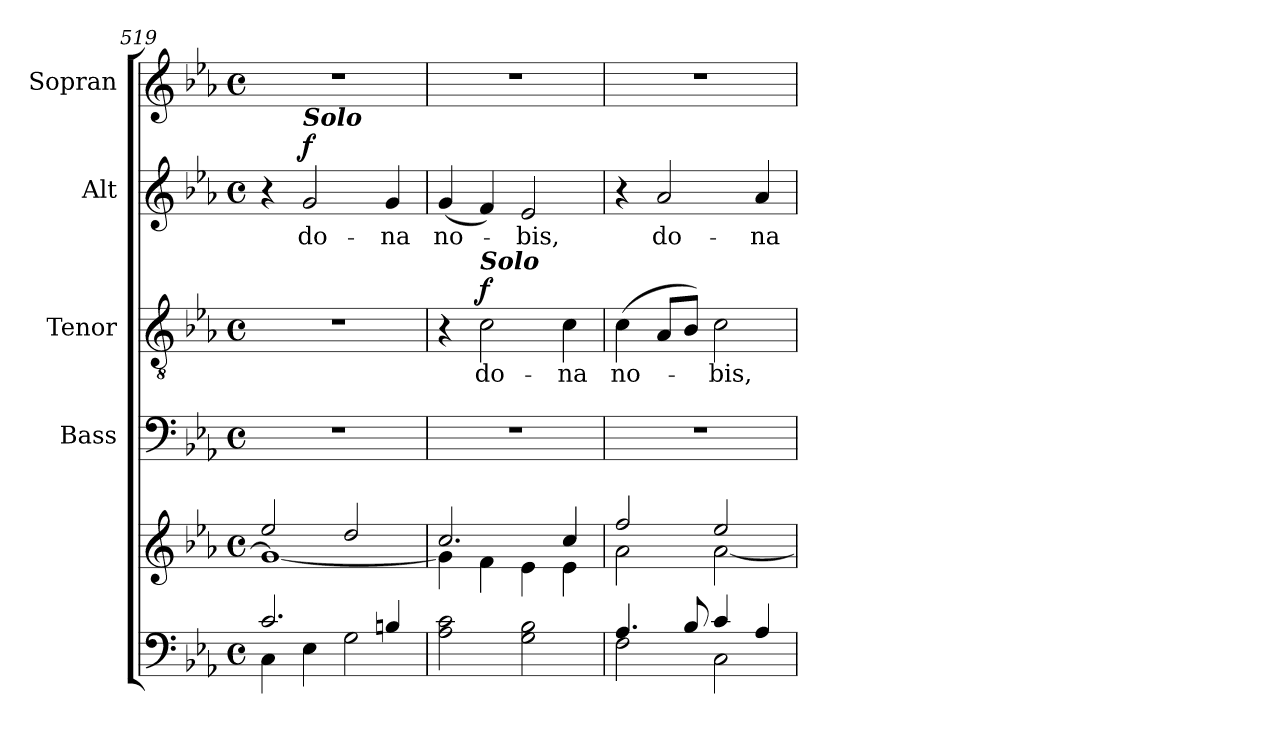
**kern	**kern	**kern	**kern	**text	**dynam	**kern	**text	**dynam	**kern
*part5	*part5	*part4	*part3	*part3	*part3	*part2	*part2	*part2	*part1
*staff6	*staff5	*staff4	*staff3	*staff3	*staff3	*staff2	*staff2	*staff2	*staff1
*	*	*I"Bass	*I"Tenor	*	*	*I"Alt	*	*	*I"Sopran
*	*	*I'B.	*I'T.	*	*	*I'A.	*	*	*I'S.
*clefF4	*clefG2	*clefF4	*clefGv2	*	*	*clefG2	*	*	*clefG2
*k[b-e-a-]	*k[b-e-a-]	*k[b-e-a-]	*k[b-e-a-]	*	*	*k[b-e-a-]	*	*	*k[b-e-a-]
*E-:	*E-:	*E-:	*E-:	*	*	*E-:	*	*	*E-:
*M4/4	*M4/4	*M4/4	*M4/4	*	*	*M4/4	*	*	*M4/4
*met(c)	*met(c)	*met(c)	*met(c)	*	*	*met(c)	*	*	*met(c)
=519	=519	=519	=519	=519	=519	=519	=519	=519	=519
*^	*^	*	*	*	*	*	*	*	*
2.c/	4C\	2ee-/	1g_	1r	1r	.	.	4r	.	.	1r
!	!	!	!	!	!	!	!	!LO:TX:a:Bi:t=Solo	!	!	!
!	!	!	!	!	!	!	!	!	!LO:LY:b	!LO:DY:a	!
.	4E-\	.	.	.	.	.	.	2g/	do-	f	.
.	2G\	2dd/	.	.	.	.	.	.	.	.	.
!	!	!	!	!	!	!	!	!	!LO:LY:b	!	!
4Bn/	.	.	.	.	.	.	.	4g/	-na	.	.
*v	*v	*	*	*	*	*	*	*	*	*	*
=520	=520	=520	=520	=520	=520	=520	=520	=520	=520	=520
!	!	!	!	!	!	!	!	!LO:LY:b	!	!
2A-\ 2c\	2.cc/	4g\]	1r	4r	.	.	(<4g/	no-	.	1r
!	!	!	!	!LO:TX:a:Bi:t=Solo	!	!	!	!	!	!
!	!	!	!	!	!LO:LY:b	!LO:DY:a	!	!	!	!
.	.	4f\	.	2c\	do-	f	4f/)	.	.	.
!	!	!	!	!	!	!	!	!LO:LY:b	!	!
2G\ 2B-\	.	4e-\	.	.	.	.	2e-/	-bis,	.	.
!	!	!	!	!	!LO:LY:b	!	!	!	!	!
.	4cc/	4e-\	.	4c\	-na	.	.	.	.	.
=521	=521	=521	=521	=521	=521	=521	=521	=521	=521	=521
*^	*	*	*	*	*	*	*	*	*	*
!	!	!	!	!	!	!LO:LY:b	!	!	!	!	!
4.A-/	2F\	2ff/	2a-\	1r	(>4c\	no-	.	4r	.	.	1r
!	!	!	!	!	!	!	!	!	!LO:LY:b	!	!
.	.	.	.	.	8A-/L	.	.	2a-/	do-	.	.
8B-/	.	.	.	.	8B-/J)	.	.	.	.	.	.
!	!	!	!	!	!	!LO:LY:b	!	!	!	!	!
4c/	2C\	2ee-/	[<2a-\	.	2c\	-bis,	.	.	.	.	.
!	!	!	!	!	!	!	!	!	!LO:LY:b	!	!
4A-/	.	.	.	.	.	.	.	4a-/	-na	.	.
*v	*v	*	*	*	*	*	*	*	*	*	*
*	*v	*v	*	*	*	*	*	*	*	*
=	=	=	=	=	=	=	=	=	=
*-	*-	*-	*-	*-	*-	*-	*-	*-	*-
